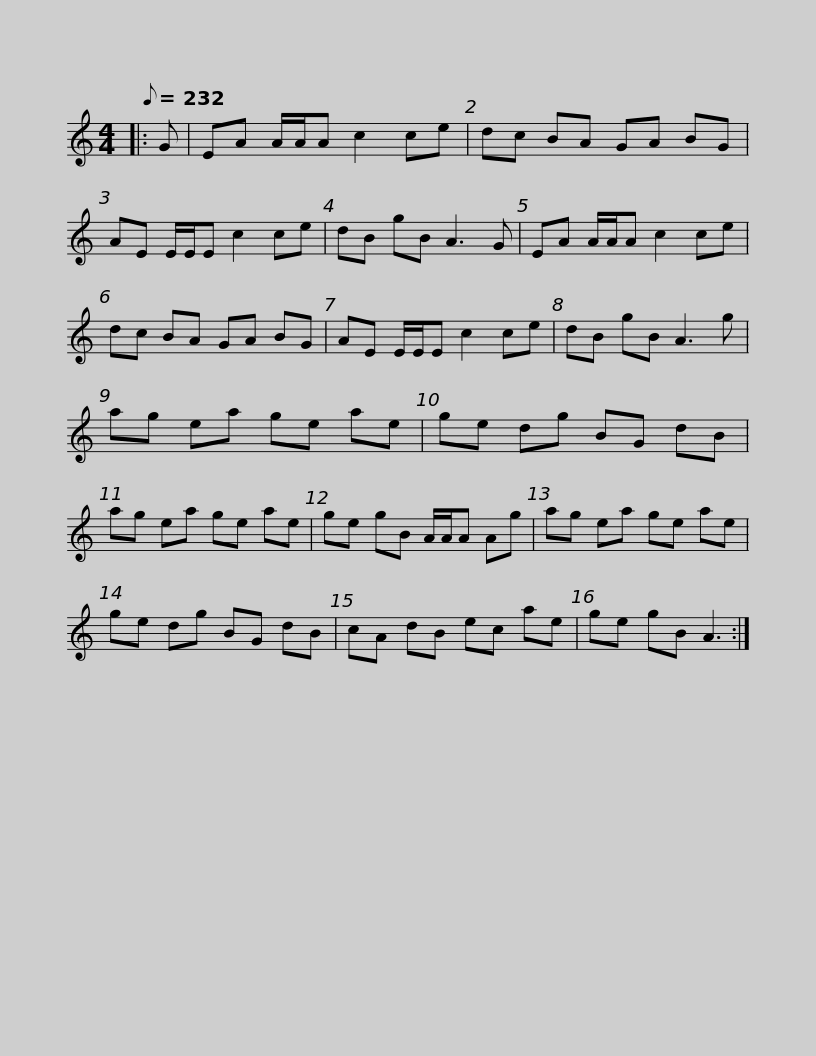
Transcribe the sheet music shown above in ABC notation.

X:1
L:1/8
Q:1/8=232
M:4/4
I:linebreak $
K:C
V:1 treble
V:1
|: G | EA A/A/A c2 ce | dc BA GA BG | AE E/E/E c2 ce | dB gB A3 G | %5
 EA A/A/A c2 ce |$ dc BA GA BG | AE E/E/E c2 ce | dB gB A3 g | ag ea ge ae | %10
 ge dg BG dB | ag ea ge ae |$ ge gB A/A/A Ag | ag ea ge ae | ge dg BG dB | %15
 cA dB ec ae | ge gB A3 :| %17
